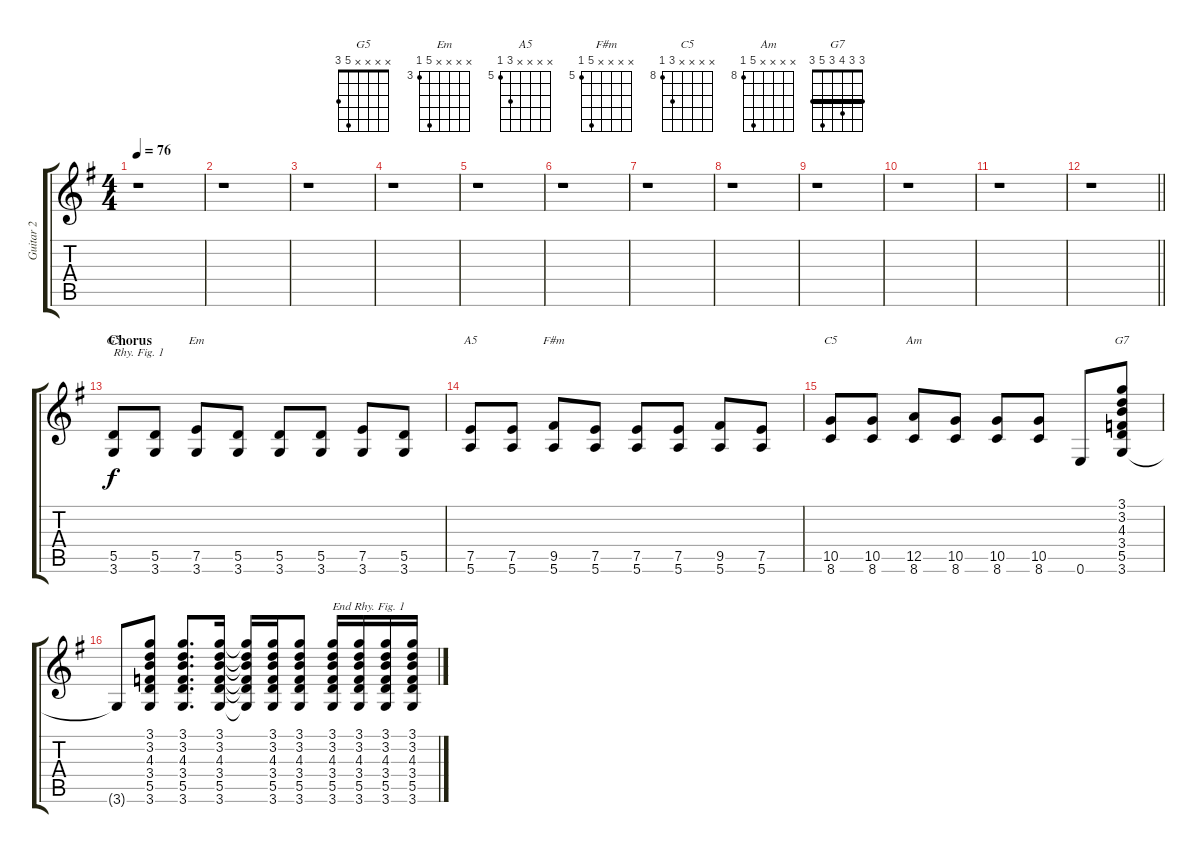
\track ("Guitar 2" "Guitar 2") {instrument distortionguitar}
\staff {score tabs}
\tuning (E4 B3 G3 D3 A2 E2) {hide}
\chord ("G5" x x x x 5 3)
\chord ("Em" x x x x 7 3) {firstfret 3}
\chord ("A5" x x x x 7 5) {firstfret 5}
\chord ("F#m" x x x x 9 5) {firstfret 5}
\chord ("C5" x x x x 10 8) {firstfret 8}
\chord ("Am" x x x x 12 8) {firstfret 8}
\chord ("G7" 3 3 4 3 5 3) {barre 3}
\ts (4 4)
\tempo 76
\clef g2
\ks eminor
r.1{dy f} |
r.1 |
r.1 |
r.1 |
r.1 |
r.1 |
r.1 |
r.1 |
r.1 |
r.1 |
r.1 |
\barLineRight lightlight
r.1 |
\section ("" "Chorus")
(5.5 3.6).8{ch "G5" txt "Rhy. Fig. 1"} (5.5 3.6).8 (7.5 3.6).8{ch "Em"} (5.5 3.6).8 (5.5 3.6).8 (5.5 3.6).8 (7.5 3.6).8 (5.5 3.6).8 |
(7.5 5.6).8{ch "A5"} (7.5 5.6).8 (9.5 5.6).8{ch "F#m"} (7.5 5.6).8 (7.5 5.6).8 (7.5 5.6).8 (9.5 5.6).8 (7.5 5.6).8 |
(10.5 8.6).8{ch "C5"} (10.5 8.6).8 (12.5 8.6).8{ch "Am"} (10.5 8.6).8 (10.5 8.6).8 (10.5 8.6).8 0.6.8 (3.1 3.2 4.3 3.4 5.5 3.6).8{ch "G7"} |
3.6{t}.8 (3.1 3.2 4.3 3.4 5.5 3.6).8 (3.1 3.2 4.3 3.4 5.5 3.6).8{d} (3.1 3.2 4.3 3.4 5.5 3.6).16 (3.1{t} 3.2{t} 4.3{t} 3.4{t} 5.5{t} 3.6{t}).16 (3.1 3.2 4.3 3.4 5.5 3.6).16 (3.1 3.2 4.3 3.4 5.5 3.6).8 (3.1 3.2 4.3 3.4 5.5 3.6).16{txt "End Rhy. Fig. 1"} (3.1 3.2 4.3 3.4 5.5 3.6).16 (3.1 3.2 4.3 3.4 5.5 3.6).16 (3.1 3.2 4.3 3.4 5.5 3.6).16
